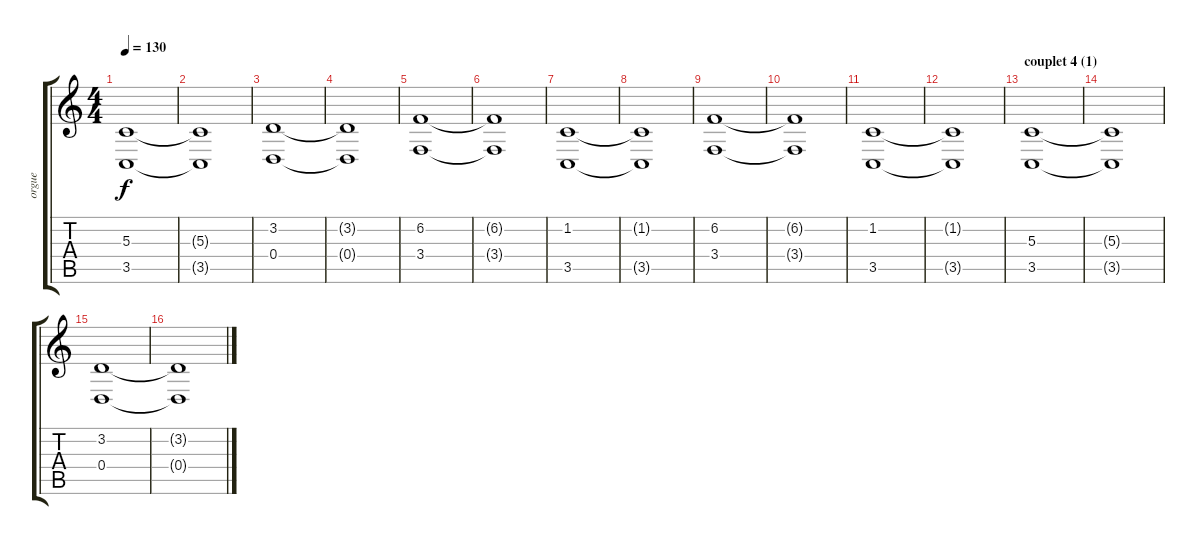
\track ("orgue" "orgue") {instrument drawbarorgan}
\staff {score tabs}
\tuning (E4 B3 G3 D3 A2 E2) {hide}
\ts (4 4)
\tempo 130
\clef g2
\ks c
(5.3 3.5).1{dy f} |
(5.3{t} 3.5{t}).1 |
(3.2 0.4).1 |
(3.2{t} 0.4{t}).1 |
(6.2 3.4).1 |
(6.2{t} 3.4{t}).1 |
(1.2 3.5).1 |
(1.2{t} 3.5{t}).1 |
(6.2 3.4).1 |
(6.2{t} 3.4{t}).1 |
(1.2 3.5).1 |
(1.2{t} 3.5{t}).1 |
\section ("" "couplet 4 (1)")
(5.3 3.5).1 |
(5.3{t} 3.5{t}).1 |
(3.2 0.4).1 |
(3.2{t} 0.4{t}).1
